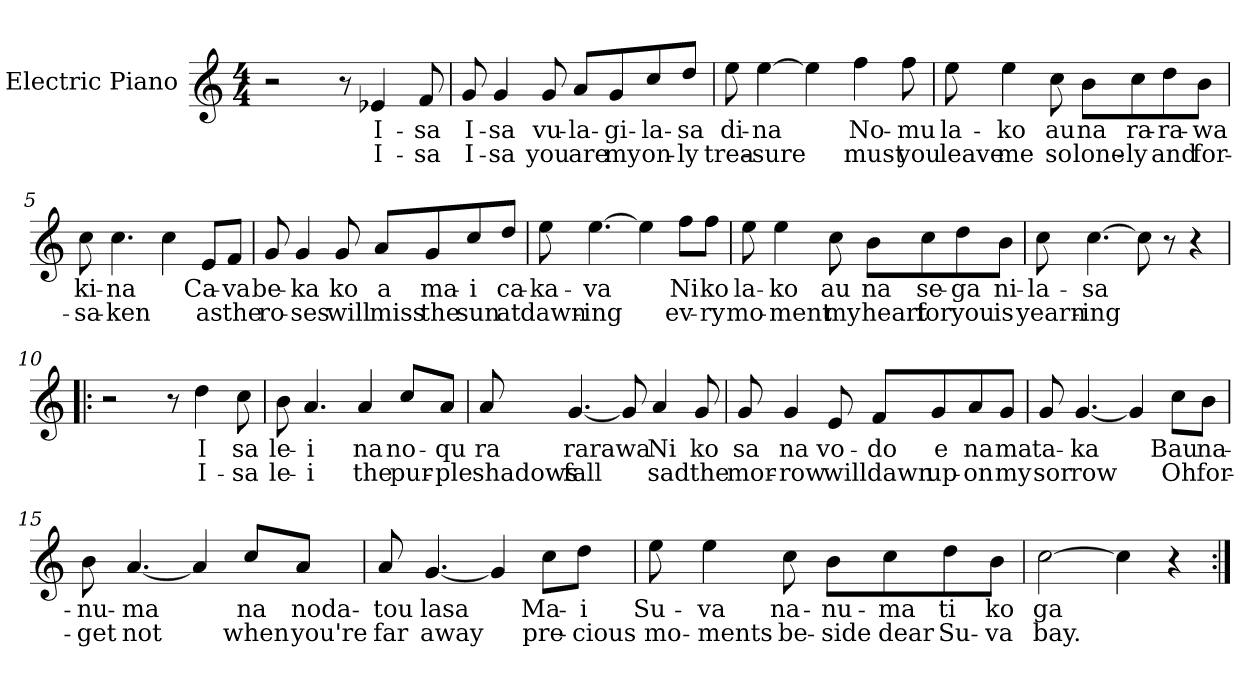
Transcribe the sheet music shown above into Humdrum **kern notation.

**kern	**text	**text
*part1	*part1	*part1
*staff1	*staff1	*staff1
*I"Electric Piano	*	*
*I'E.Pno	*	*
*clefG2	*	*
*k[]	*	*
*C:	*	*
*M4/4	*	*
=1	=1	=1
2r	.	.
8r	.	.
4e-X/	I-	I-
8f/	-sa	-sa
=2	=2	=2
8g/	I-	I-
4g/	-sa	-sa
8g/	vu-	you
8a/L	-la-	are
8g/	gi-	my
8cc/	-la-	on-
8dd/J	-sa	-ly
=3	=3	=3
8ee\	di-	trea-
[4ee\	-na	-sure
4ee\]	.	.
4ff\	No-	must
8ff\	-mu	you
!!LO:LB:g=z
=4	=4	=4
8ee\	la-	leave
4ee\	-ko	me
8cc\	au	so
8b\L	na	lone-
8cc\	ra-	-ly
8dd\	-ra-	and
8b\J	-wa	for-
=5	=5	=5
8cc\	ki-	-sa-
4.cc\	-na	-ken
4cc\	.	.
8e/L	Ca-	as
8f/J	-va	the
=6	=6	=6
8g/	be-	ro-
4g/	-ka	-ses
8g/	ko	will
8a/L	a	miss
8g/	ma-	the
8cc/	-i	sun
8dd/J	ca-	at
!!LO:LB:g=z
=7	=7	=7
8ee\	-ka-	dawn-
[4.ee\	-va	-ing
4ee\]	.	.
8ff\L	Ni	ev-
8ff\J	ko	-ry
=8	=8	=8
8ee\	la-	mo-
4ee\	-ko	-ment
8cc\	au	my
8b\L	na	heart
8cc\	se-	for
8dd\	-ga	you
8b\J	ni-	is
=9	=9	=9
8cc\	la-	yearn-
[4.cc\	-sa	-ing
8cc\]	.	.
8r	.	.
4r	.	.
=10!|:	=10!|:	=10!|:
2r	.	.
8r	.	.
4dd\	I	I-
8cc\	sa	-sa
!!LO:LB:g=z
=11	=11	=11
8b\	le-	le-
4.a/	-i	-i
4a/	na	the
8cc/L	no-	pur-
8a/J	-qu	-ple
=12	=12	=12
8a/	ra	shadows
[4.g/	rarawa	fall
8g/]	.	.
4a/	Ni	sad
8g/	ko	the
=13	=13	=13
8g/	sa	mor-
4g/	na	-row
8e/	vo-	will
8f/L	do	dawn
8g/	e	up-
8a/	na	-on
8g/J	ma	my
!!LO:LB:g=z
=14	=14	=14
8g/	-ta-	sor
[4.g/	-ka	-row
4g/]	.	.
8cc\L	Bau	Oh
8b\J	na-	for-
=15	=15	=15
8b\	-nu-	-get
[4.a/	-ma	not
4a/]	.	.
8cc/L	na	when
8a/J	noda-	you're
=16	=16	=16
8a/	-tou	far
[4.g/	lasa	away
4g/]	.	.
8cc\L	Ma-	pre-
8dd\J	-i	-cious
!!LO:LB:g=z
=17	=17	=17
8ee\	Su-	mo-
4ee\	-va	-ments
8cc\	na-	be-
8b\L	-nu-	-side
8cc\	ma	dear
8dd\	ti	Su-
8b\J	ko	-va
=18	=18	=18
[2cc\	ga	bay.
4cc\]	.	.
4r	.	.
=:|!	=:|!	=:|!
*-	*-	*-
